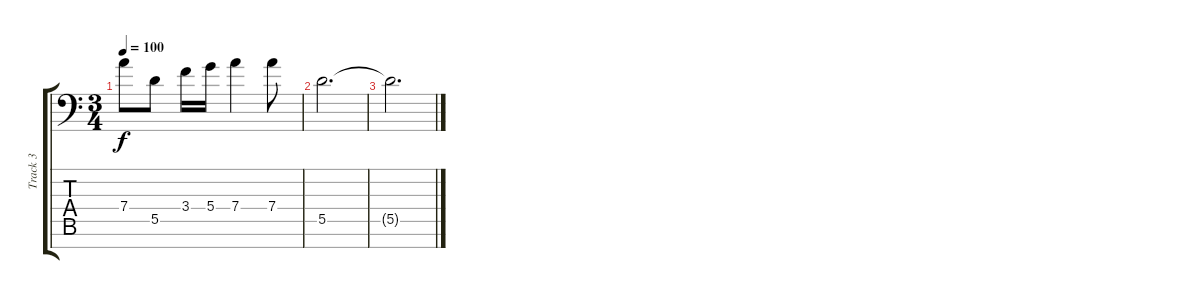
\track ("Track 3" "Track 3") {instrument distortionguitar}
\staff {score tabs}
\tuning (E4 B3 G3 D3 A2 E2 A1) {hide}
\ts (3 4)
\tempo 100
\clef f4
\ks c
7.4.8{dy f} 5.5.8 3.4.16 5.4.16 7.4.4 7.4.8 |
5.5.2{d} |
5.5{t}.2{d}
